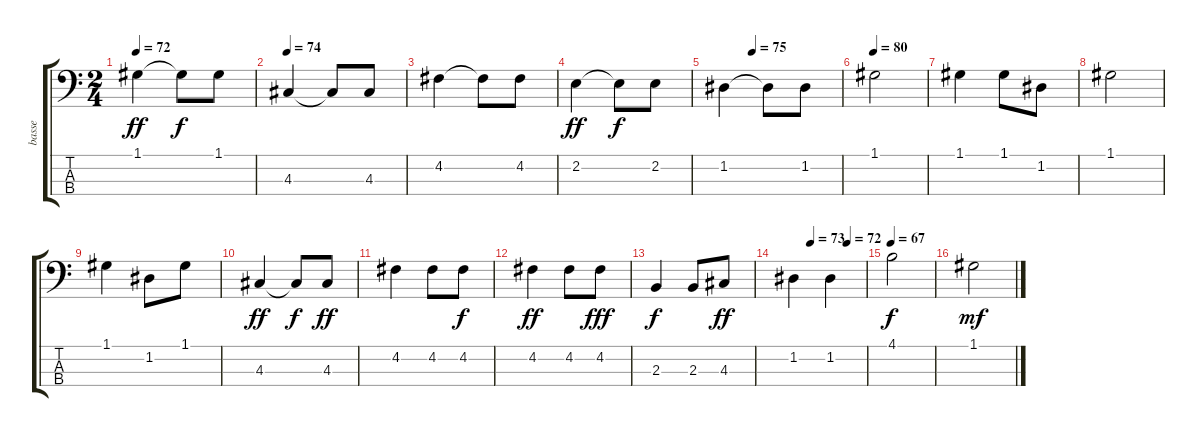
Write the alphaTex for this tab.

\track ("basse" "basse") {instrument electricbassfinger}
\staff {score tabs}
\tuning (G2 D2 A1 E1) {hide}
\ts (2 4)
\tempo 72
\clef f4
\ks c
1.1.4{dy ff} 1.1{t}.8{dy f} 1.1.8 |
\tempo 74
4.3.4 4.3{t}.8 4.3.8 |
4.2.4 4.2{t}.8 4.2.8 |
2.2.4{dy ff} 2.2{t}.8{dy f} 2.2.8 |
\tempo (75 0.25)
1.2.4 1.2{t}.8 1.2.8 |
\tempo 80
1.1.2 |
1.1.4 1.1.8 1.2.8 |
1.1.2 |
1.1.4 1.2.8 1.1.8 |
4.3.4{dy ff} 4.3{t}.8{dy f} 4.3.8{dy ff} |
4.2.4 4.2.8 4.2.8{dy f} |
4.2.4{dy ff} 4.2.8 4.2.8{dy fff} |
2.3.4{dy f} 2.3.8 4.3.8{dy ff} |
\tempo (73 0.25)
\tempo (72 0.75)
1.2.4 1.2.4 |
\tempo 67
4.1.2{dy f} |
1.1.2{dy mf}
